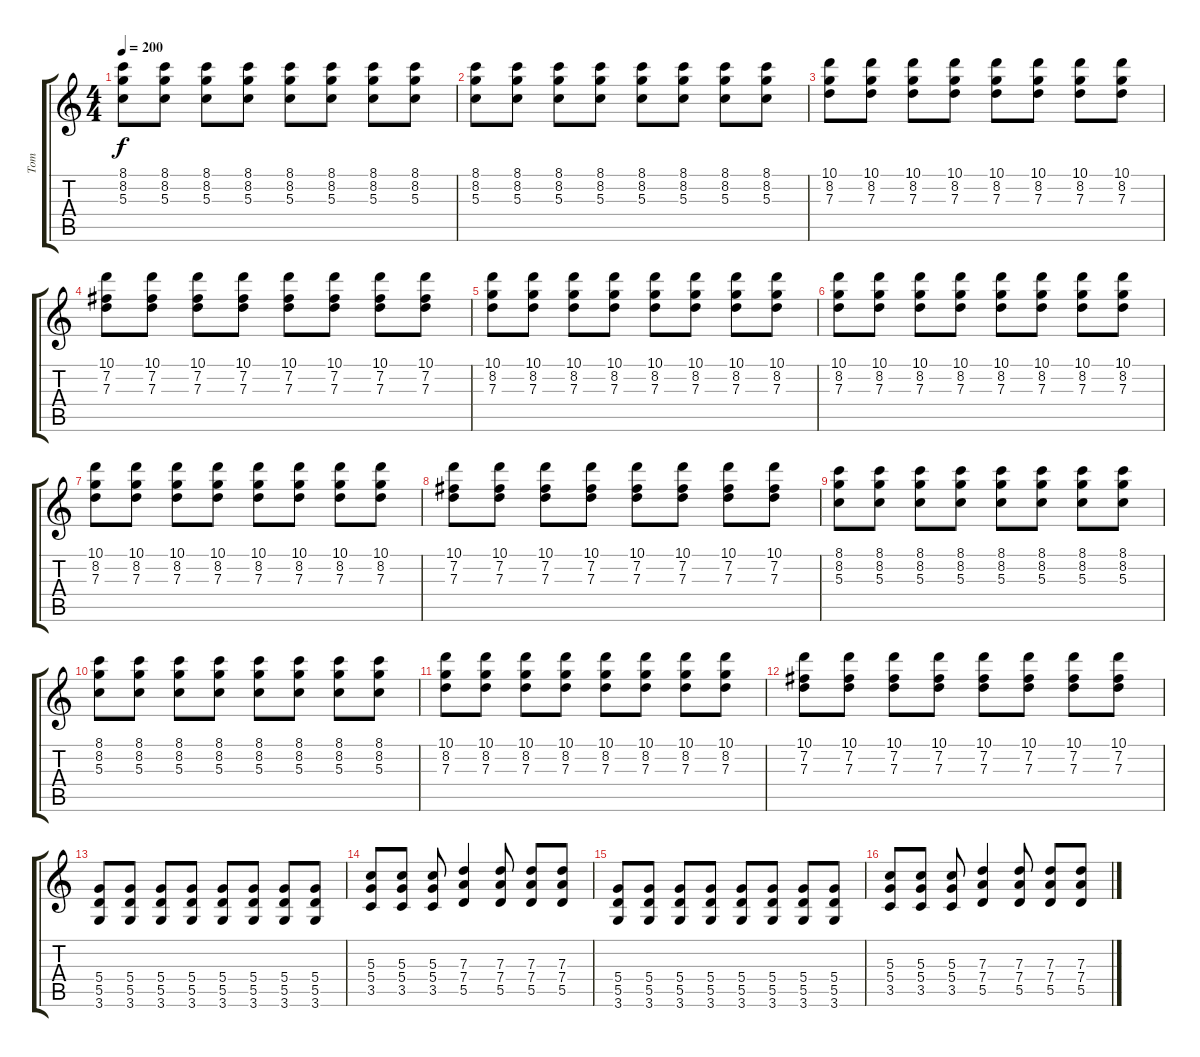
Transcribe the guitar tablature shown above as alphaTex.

\track ("Tom" "Tom") {instrument overdrivenguitar}
\staff {score tabs}
\tuning (E4 B3 G3 D3 A2 E2) {hide}
\ts (4 4)
\tempo 200
\clef g2
\ks c
(8.1 8.2 5.3).8{dy f} (8.1 8.2 5.3).8 (8.1 8.2 5.3).8 (8.1 8.2 5.3).8 (8.1 8.2 5.3).8 (8.1 8.2 5.3).8 (8.1 8.2 5.3).8 (8.1 8.2 5.3).8 |
(8.1 8.2 5.3).8 (8.1 8.2 5.3).8 (8.1 8.2 5.3).8 (8.1 8.2 5.3).8 (8.1 8.2 5.3).8 (8.1 8.2 5.3).8 (8.1 8.2 5.3).8 (8.1 8.2 5.3).8 |
(10.1 8.2 7.3).8 (10.1 8.2 7.3).8 (10.1 8.2 7.3).8 (10.1 8.2 7.3).8 (10.1 8.2 7.3).8 (10.1 8.2 7.3).8 (10.1 8.2 7.3).8 (10.1 8.2 7.3).8 |
(10.1 7.2 7.3).8 (10.1 7.2 7.3).8 (10.1 7.2 7.3).8 (10.1 7.2 7.3).8 (10.1 7.2 7.3).8 (10.1 7.2 7.3).8 (10.1 7.2 7.3).8 (10.1 7.2 7.3).8 |
(10.1 8.2 7.3).8 (10.1 8.2 7.3).8 (10.1 8.2 7.3).8 (10.1 8.2 7.3).8 (10.1 8.2 7.3).8 (10.1 8.2 7.3).8 (10.1 8.2 7.3).8 (10.1 8.2 7.3).8 |
(10.1 8.2 7.3).8 (10.1 8.2 7.3).8 (10.1 8.2 7.3).8 (10.1 8.2 7.3).8 (10.1 8.2 7.3).8 (10.1 8.2 7.3).8 (10.1 8.2 7.3).8 (10.1 8.2 7.3).8 |
(10.1 8.2 7.3).8 (10.1 8.2 7.3).8 (10.1 8.2 7.3).8 (10.1 8.2 7.3).8 (10.1 8.2 7.3).8 (10.1 8.2 7.3).8 (10.1 8.2 7.3).8 (10.1 8.2 7.3).8 |
(10.1 7.2 7.3).8 (10.1 7.2 7.3).8 (10.1 7.2 7.3).8 (10.1 7.2 7.3).8 (10.1 7.2 7.3).8 (10.1 7.2 7.3).8 (10.1 7.2 7.3).8 (10.1 7.2 7.3).8 |
(8.1 8.2 5.3).8 (8.1 8.2 5.3).8 (8.1 8.2 5.3).8 (8.1 8.2 5.3).8 (8.1 8.2 5.3).8 (8.1 8.2 5.3).8 (8.1 8.2 5.3).8 (8.1 8.2 5.3).8 |
(8.1 8.2 5.3).8 (8.1 8.2 5.3).8 (8.1 8.2 5.3).8 (8.1 8.2 5.3).8 (8.1 8.2 5.3).8 (8.1 8.2 5.3).8 (8.1 8.2 5.3).8 (8.1 8.2 5.3).8 |
(10.1 8.2 7.3).8 (10.1 8.2 7.3).8 (10.1 8.2 7.3).8 (10.1 8.2 7.3).8 (10.1 8.2 7.3).8 (10.1 8.2 7.3).8 (10.1 8.2 7.3).8 (10.1 8.2 7.3).8 |
(10.1 7.2 7.3).8 (10.1 7.2 7.3).8 (10.1 7.2 7.3).8 (10.1 7.2 7.3).8 (10.1 7.2 7.3).8 (10.1 7.2 7.3).8 (10.1 7.2 7.3).8 (10.1 7.2 7.3).8 |
(5.4 5.5 3.6).8 (5.4 5.5 3.6).8 (5.4 5.5 3.6).8 (5.4 5.5 3.6).8 (5.4 5.5 3.6).8 (5.4 5.5 3.6).8 (5.4 5.5 3.6).8 (5.4 5.5 3.6).8 |
(5.3 5.4 3.5).8 (5.3 5.4 3.5).8 (5.3 5.4 3.5).8 (7.3 7.4 5.5).4 (7.3 7.4 5.5).8 (7.3 7.4 5.5).8 (7.3 7.4 5.5).8 |
(5.4 5.5 3.6).8 (5.4 5.5 3.6).8 (5.4 5.5 3.6).8 (5.4 5.5 3.6).8 (5.4 5.5 3.6).8 (5.4 5.5 3.6).8 (5.4 5.5 3.6).8 (5.4 5.5 3.6).8 |
(5.3 5.4 3.5).8 (5.3 5.4 3.5).8 (5.3 5.4 3.5).8 (7.3 7.4 5.5).4 (7.3 7.4 5.5).8 (7.3 7.4 5.5).8 (7.3 7.4 5.5).8
